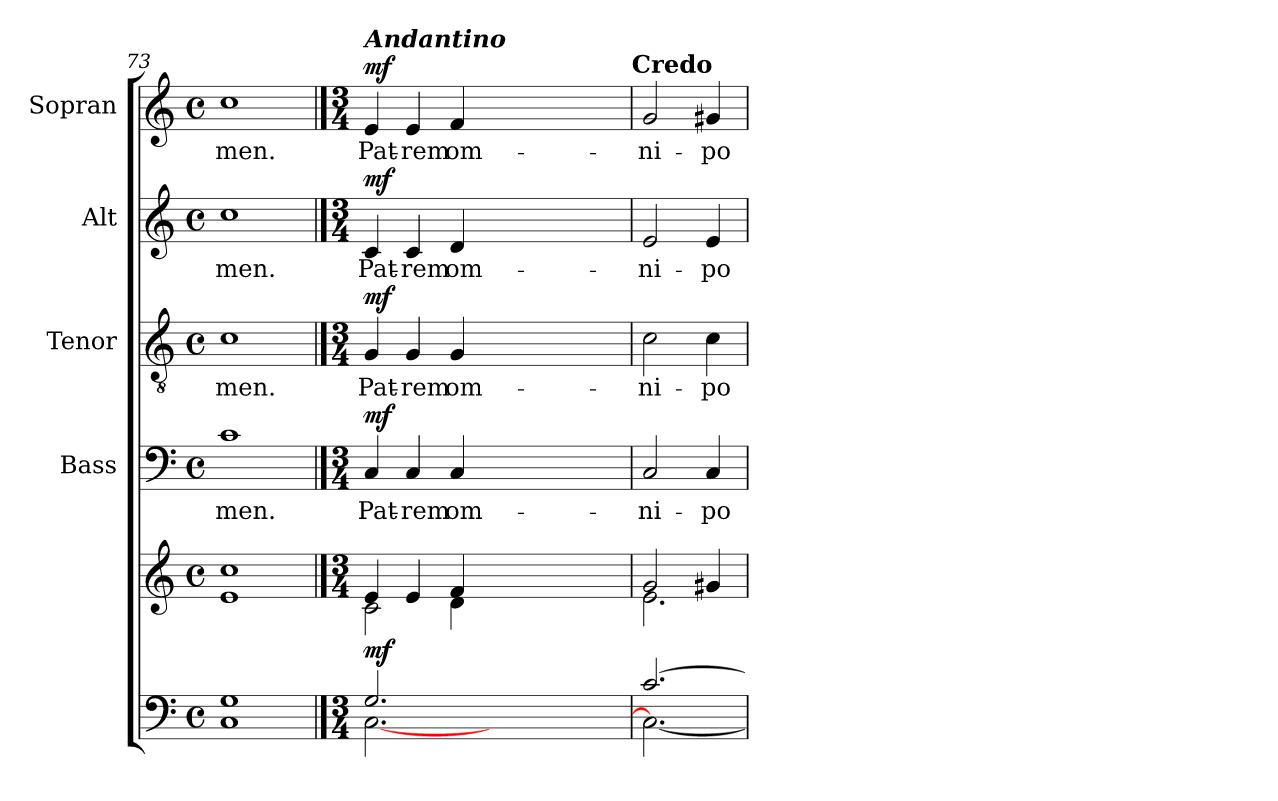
**kern	**kern	**dynam	**kern	**text	**dynam	**kern	**text	**dynam	**kern	**text	**dynam	**kern	**text	**dynam
*part5	*part5	*part5	*part4	*part4	*part4	*part3	*part3	*part3	*part2	*part2	*part2	*part1	*part1	*part1
*staff6	*staff5	*staff5/6	*staff4	*staff4	*staff4	*staff3	*staff3	*staff3	*staff2	*staff2	*staff2	*staff1	*staff1	*staff1
*	*	*	*I"Bass	*	*	*I"Tenor	*	*	*I"Alt	*	*	*I"Sopran	*	*
*	*	*	*I'B.	*	*	*I'T.	*	*	*I'A.	*	*	*I'S.	*	*
*clefF4	*clefG2	*	*clefF4	*	*	*clefGv2	*	*	*clefG2	*	*	*clefG2	*	*
*k[]	*k[]	*	*k[]	*	*	*k[]	*	*	*k[]	*	*	*k[]	*	*
*C:	*C:	*	*C:	*	*	*C:	*	*	*C:	*	*	*C:	*	*
*M4/4	*M4/4	*	*M4/4	*	*	*M4/4	*	*	*M4/4	*	*	*M4/4	*	*
*met(c)	*met(c)	*	*met(c)	*	*	*met(c)	*	*	*met(c)	*	*	*met(c)	*	*
=73	=73	=73	=73	=73	=73	=73	=73	=73	=73	=73	=73	=73	=73	=73
*^	*^	*	*	*	*	*	*	*	*	*	*	*	*	*
!	!	!	!	!	!	!LO:LY:b	!	!	!LO:LY:b	!	!	!LO:LY:b	!	!	!LO:LY:b	!
1G	1C	1cc	1e	.	1c	-men.	.	1c	-men.	.	1cc	-men.	.	1cc	-men.	.
!!LO:LB:g=z
==74	==74	==74	==74	==74	==74	==74	==74	==74	==74	==74	==74	==74	==74	==74	==74	==74
*M3/4	*	*M3/4	*	*	*M3/4	*	*	*M3/4	*	*	*M3/4	*	*	*M3/4	*	*
!	!	!	!	!	!	!	!	!	!	!	!	!	!	!LO:TX:a:Bi:t=Andantino	!	!
!	!	!	!	!LO:DY:b	!	!LO:LY:b	!LO:DY:a	!	!LO:LY:b	!LO:DY:a	!	!LO:LY:b	!LO:DY:a	!	!LO:LY:b	!LO:DY:a
2.G/	[<2.C\	4e/	2c\	mf	4C/	Pat-	mf	4G/	Pat-	mf	4c/	Pat-	mf	4e/	Pat-	mf
!	!	!	!	!	!	!LO:LY:b	!	!	!LO:LY:b	!	!	!LO:LY:b	!	!	!LO:LY:b	!
.	.	4e/	.	.	4C/	-rem	.	4G/	-rem	.	4c/	-rem	.	4e/	-rem	.
!	!	!	!	!	!	!LO:LY:b	!	!	!LO:LY:b	!	!	!LO:LY:b	!	!	!LO:LY:b	!
.	.	4f/	4d\	.	4C/	om-	.	4G/	om-	.	4d/	om-	.	4f/	om-	.
1...ryy	1...ryy	1...ryy	1...ryy	.	1...ryy	.	.	1...ryy	.	.	1...ryy	.	.	1...ryy	.	.
!	!	!	!	!	!	!	!	!	!	!	!	!	!	!LO:TX:a:B:t=Credo	!	!
=75	=75	=75	=75	=75	=75	=75	=75	=75	=75	=75	=75	=75	=75	=75	=75	=75
!	!	!	!	!	!	!LO:LY:b	!	!	!LO:LY:b	!	!	!LO:LY:b	!	!	!LO:LY:b	!
[>2.c/	2.C\_	2g/	2.e\	.	2C/	-ni-	.	2c\	-ni-	.	2e/	-ni-	.	2g/	-ni-	.
!	!	!	!	!	!	!LO:LY:b	!	!	!LO:LY:b	!	!	!LO:LY:b	!	!	!LO:LY:b	!
.	.	4g#X/	.	.	4C/	-po-	.	4c\	-po-	.	4e/	-po-	.	4g#X/	-po-	.
*v	*v	*	*	*	*	*	*	*	*	*	*	*	*	*	*	*
*	*v	*v	*	*	*	*	*	*	*	*	*	*	*	*	*
=	=	=	=	=	=	=	=	=	=	=	=	=	=	=
*-	*-	*-	*-	*-	*-	*-	*-	*-	*-	*-	*-	*-	*-	*-
